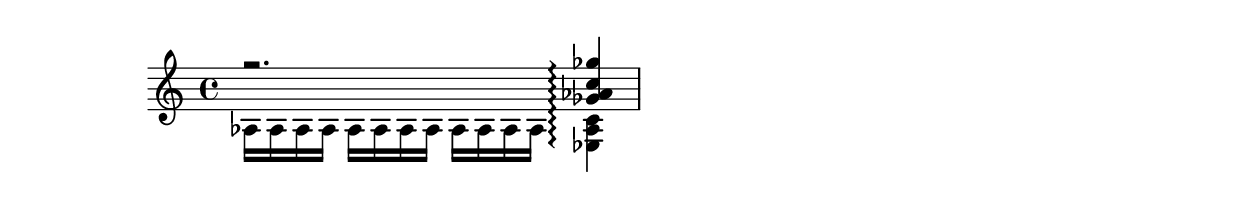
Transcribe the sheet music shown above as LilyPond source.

\version "2.17.26"

\header {
  texidoc = "Span arpeggios that are not cross-staff do not have
horizontal spacing problems.
"
}


\new Staff
\with
{
  \consists "Span_arpeggio_engraver"
}
\relative c''
{
  \set Staff.connectArpeggios = ##t
  <<
    {r2. <ges aes c ges'>4\arpeggio |}
    \\
    {\repeat unfold 12 aes,16 <ees aes c>4\arpeggio |}
  >>
}
